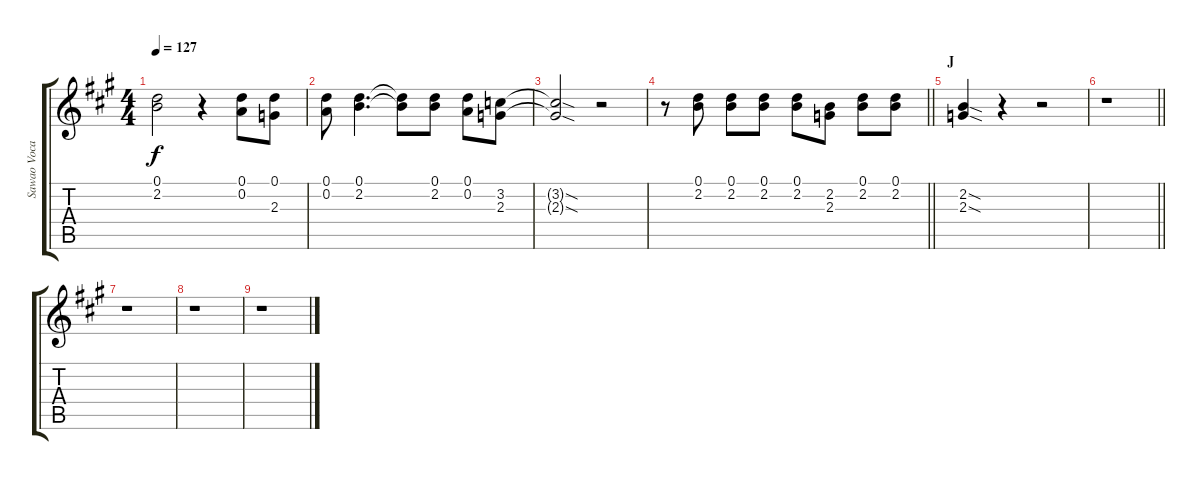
\track ("Sawao Vocal" "Sawao Voca") {instrument contrabass}
\staff {score tabs}
\tuning (D4 A3 F3 C3 G2 D2) {hide}
\ts (4 4)
\tempo 127
\clef g2
\ks a
(0.1 2.2).2{dy f} r.4 (0.1 0.2).8 (0.1 2.3).8 |
(0.1 0.2).8 (0.1 2.2).4{d} (0.1{t} 2.2{t}).8 (0.1 2.2).8 (0.1 0.2).8 (3.2 2.3).8 |
(3.2{sod t} 2.3{sod t}).2 r.2 |
\barLineRight lightlight
r.8 (0.1 2.2).8 (0.1 2.2).8 (0.1 2.2).8 (0.1 2.2).8 (2.2 2.3).8 (0.1 2.2).8 (0.1 2.2).8 |
\section ("" "J")
(2.2{sod} 2.3{sod}).4 r.4 r.2 |
\barLineRight lightlight
r.1 |
r.1 |
r.1 |
r.1
